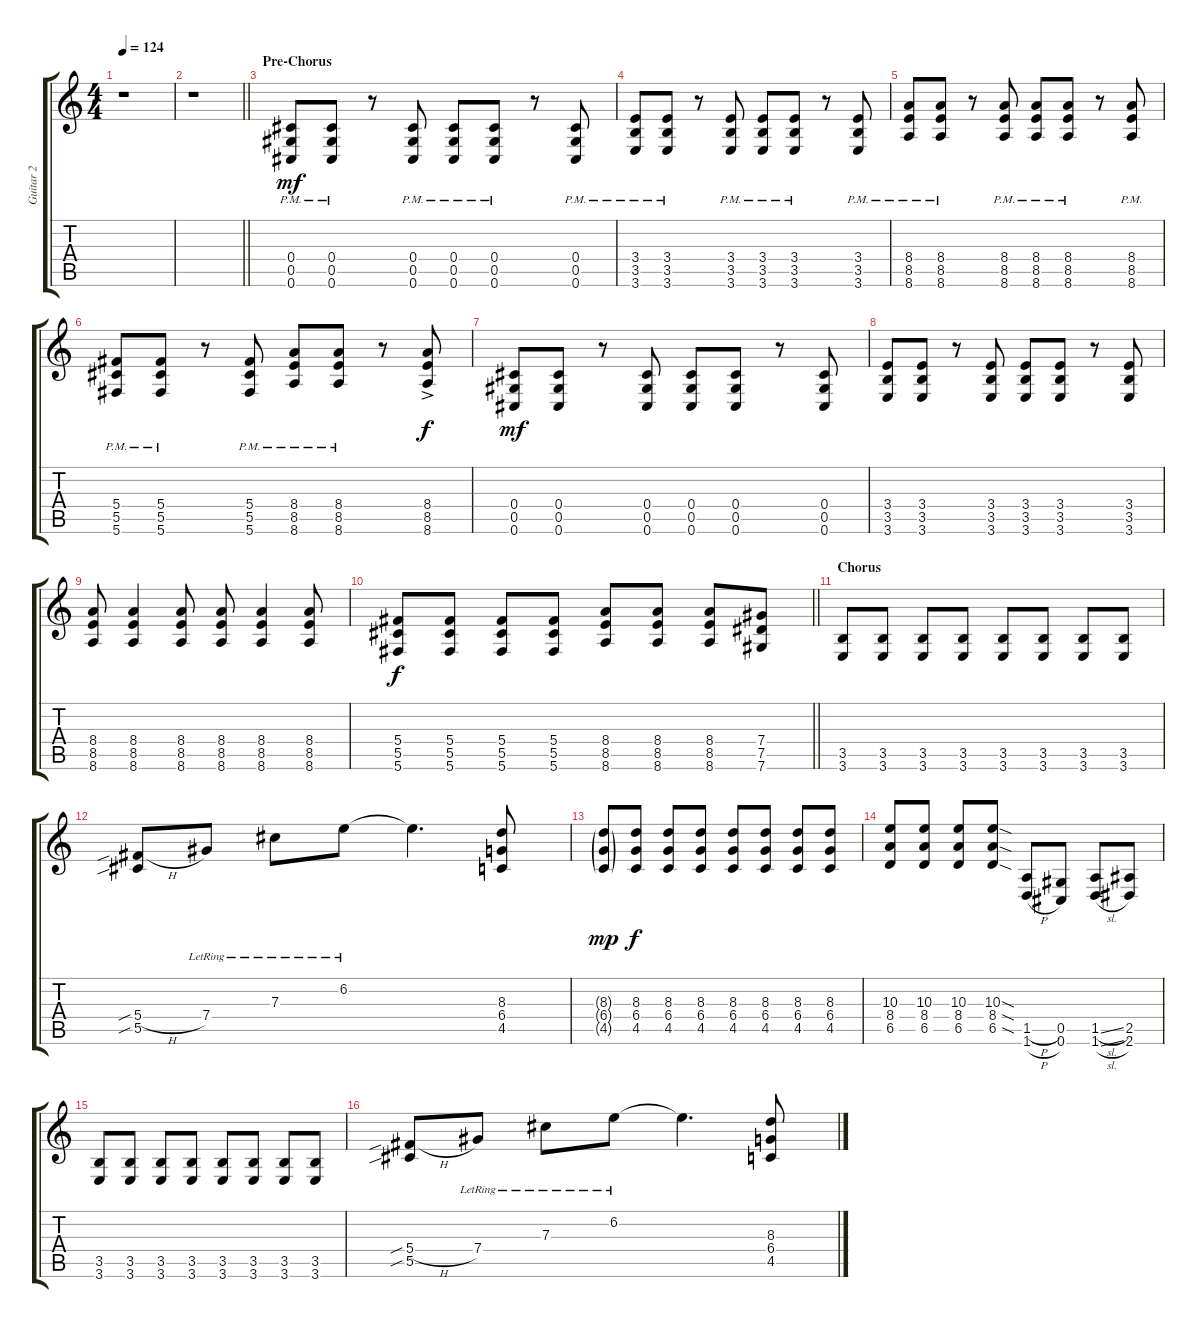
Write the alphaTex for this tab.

\track ("Guitar 2" "Guitar 2") {instrument distortionguitar}
\staff {score tabs}
\tuning (Eb4 Bb3 Gb3 Db3 Ab2 Db2) {hide}
\ts (4 4)
\tempo 124
\clef g2
\ks c
r.1{dy f} |
\barLineRight lightlight
r.1 |
\section ("" "Pre-Chorus")
(0.4{pm} 0.5{pm} 0.6{pm}).8{dy mf} (0.4{pm} 0.5{pm} 0.6{pm}).8 r.8 (0.4{pm} 0.5{pm} 0.6{pm}).8 (0.4{pm} 0.5{pm} 0.6{pm}).8 (0.4{pm} 0.5{pm} 0.6{pm}).8 r.8 (0.4{pm} 0.5{pm} 0.6{pm}).8 |
(3.4{pm} 3.5{pm} 3.6{pm}).8 (3.4{pm} 3.5{pm} 3.6{pm}).8 r.8 (3.4{pm} 3.5{pm} 3.6{pm}).8 (3.4{pm} 3.5{pm} 3.6{pm}).8 (3.4{pm} 3.5{pm} 3.6{pm}).8 r.8 (3.4{pm} 3.5{pm} 3.6{pm}).8 |
(8.4{pm} 8.5{pm} 8.6{pm}).8 (8.4{pm} 8.5{pm} 8.6{pm}).8 r.8 (8.4{pm} 8.5{pm} 8.6{pm}).8 (8.4{pm} 8.5{pm} 8.6{pm}).8 (8.4{pm} 8.5{pm} 8.6{pm}).8 r.8 (8.4{pm} 8.5{pm} 8.6{pm}).8 |
(5.4{pm} 5.5{pm} 5.6{pm}).8 (5.4{pm} 5.5{pm} 5.6{pm}).8 r.8 (5.4{pm} 5.5{pm} 5.6{pm}).8 (8.4{pm} 8.5{pm} 8.6{pm}).8 (8.4{pm} 8.5{pm} 8.6{pm}).8 r.8 (8.4{ac} 8.5{ac} 8.6{ac}).8{dy f} |
(0.4 0.5 0.6).8{dy mf} (0.4 0.5 0.6).8 r.8 (0.4 0.5 0.6).8 (0.4 0.5 0.6).8 (0.4 0.5 0.6).8 r.8 (0.4 0.5 0.6).8 |
(3.4 3.5 3.6).8 (3.4 3.5 3.6).8 r.8 (3.4 3.5 3.6).8 (3.4 3.5 3.6).8 (3.4 3.5 3.6).8 r.8 (3.4 3.5 3.6).8 |
(8.4 8.5 8.6).8 (8.4 8.5 8.6).4 (8.4 8.5 8.6).8 (8.4 8.5 8.6).8 (8.4 8.5 8.6).4 (8.4 8.5 8.6).8 |
\barLineRight lightlight
(5.4 5.5 5.6).8{dy f} (5.4 5.5 5.6).8 (5.4 5.5 5.6).8 (5.4 5.5 5.6).8 (8.4 8.5 8.6).8 (8.4 8.5 8.6).8 (8.4 8.5 8.6).8 (7.4 7.5 7.6).8 |
\section ("" "Chorus")
(3.5 3.6).8 (3.5 3.6).8 (3.5 3.6).8 (3.5 3.6).8 (3.5 3.6).8 (3.5 3.6).8 (3.5 3.6).8 (3.5 3.6).8 |
(5.4{sib h} 5.5{sib}).8 7.4{lr}.8 7.3{lr}.8 6.2{lr}.8 6.2{t}.4{d} (8.3 6.4 4.5).8 |
(8.3{g} 6.4{g} 4.5{g}).8{dy mp} (8.3 6.4 4.5).8{dy f} (8.3 6.4 4.5).8 (8.3 6.4 4.5).8 (8.3 6.4 4.5).8 (8.3 6.4 4.5).8 (8.3 6.4 4.5).8 (8.3 6.4 4.5).8 |
(10.3 8.4 6.5).8 (10.3 8.4 6.5).8 (10.3 8.4 6.5).8 (10.3{sod} 8.4{sod} 6.5{sod}).8 (1.5{h} 1.6{h}).8 (0.5 0.6).8 (1.5{sl} 1.6{sl}).8 (2.5 2.6).8 |
(3.5 3.6).8 (3.5 3.6).8 (3.5 3.6).8 (3.5 3.6).8 (3.5 3.6).8 (3.5 3.6).8 (3.5 3.6).8 (3.5 3.6).8 |
(5.4{sib h} 5.5{sib}).8 7.4{lr}.8 7.3{lr}.8 6.2{lr}.8 6.2{t}.4{d} (8.3 6.4 4.5).8
